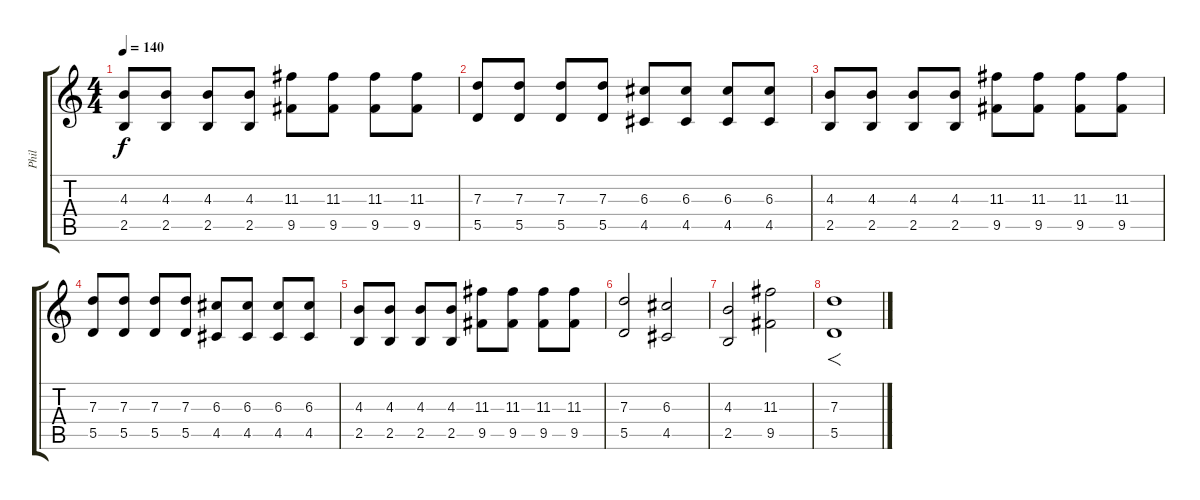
\track ("Phil" "Phil") {instrument overdrivenguitar}
\staff {score tabs}
\tuning (E4 B3 G3 D3 A2 E2) {hide}
\ts (4 4)
\tempo 140
\clef g2
\ks c
(4.3 2.5).8{dy f} (4.3 2.5).8 (4.3 2.5).8 (4.3 2.5).8 (11.3 9.5).8 (11.3 9.5).8 (11.3 9.5).8 (11.3 9.5).8 |
(7.3 5.5).8 (7.3 5.5).8 (7.3 5.5).8 (7.3 5.5).8 (6.3 4.5).8 (6.3 4.5).8 (6.3 4.5).8 (6.3 4.5).8 |
(4.3 2.5).8 (4.3 2.5).8 (4.3 2.5).8 (4.3 2.5).8 (11.3 9.5).8 (11.3 9.5).8 (11.3 9.5).8 (11.3 9.5).8 |
(7.3 5.5).8 (7.3 5.5).8 (7.3 5.5).8 (7.3 5.5).8 (6.3 4.5).8 (6.3 4.5).8 (6.3 4.5).8 (6.3 4.5).8 |
(4.3 2.5).8 (4.3 2.5).8 (4.3 2.5).8 (4.3 2.5).8 (11.3 9.5).8 (11.3 9.5).8 (11.3 9.5).8 (11.3 9.5).8 |
(7.3 5.5).2 (6.3 4.5).2 |
(4.3 2.5).2 (11.3 9.5).2 |
(7.3 5.5).1{f}
